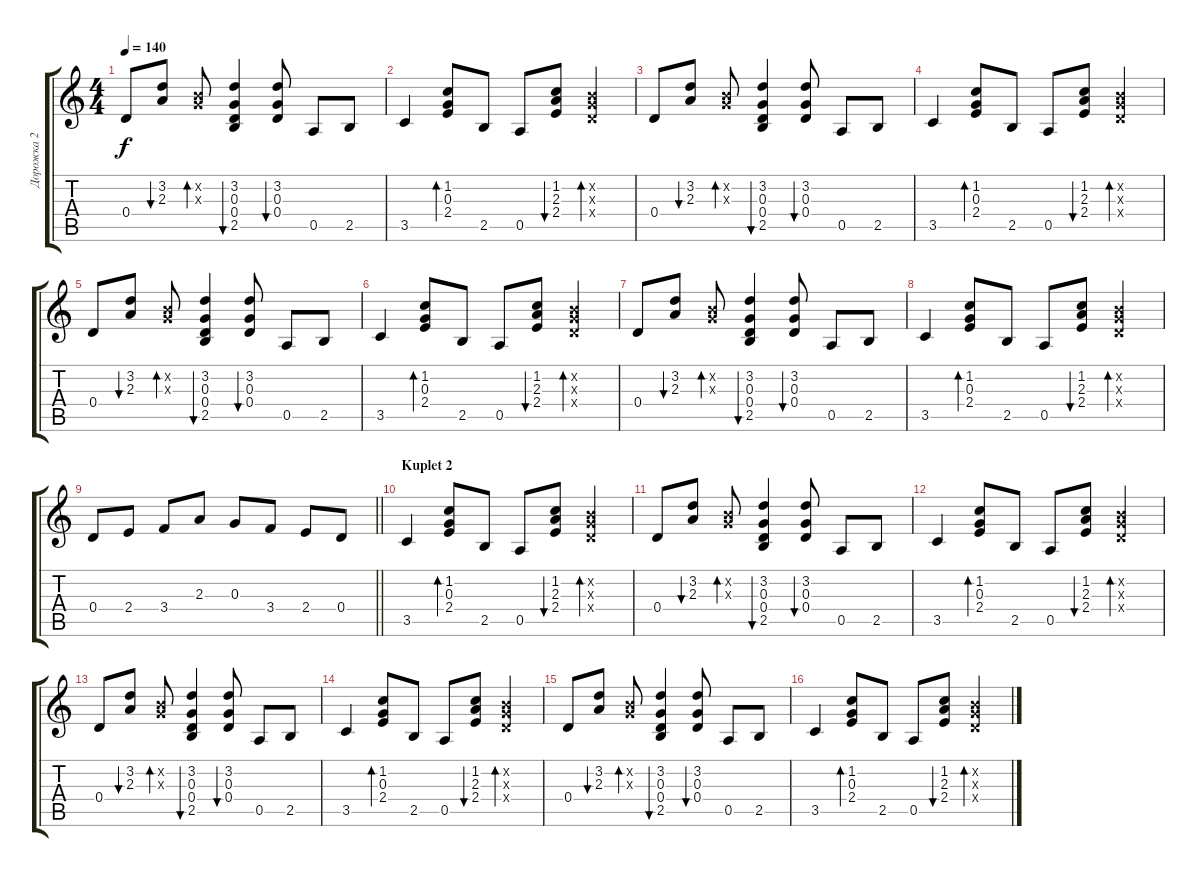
\track ("Дорожка 2" "Дорожка 2") {instrument acousticguitarsteel}
\staff {score tabs}
\tuning (E4 B3 G3 D3 A2 E2) {hide}
\ts (4 4)
\tempo 140
\clef g2
\ks c
0.4.8{dy f} (3.2 2.3).8{bu 60} (0.2{x} 0.3{x}).8{bd 60} (3.2 0.3 0.4 2.5).4{bu 60} (3.2 0.3 0.4).8{bu 60} 0.5.8 2.5.8 |
3.5.4 (1.2 0.3 2.4).8{bd 60} 2.5.8 0.5.8 (1.2 2.3 2.4).8{bu 60} (0.2{x} 0.3{x} 0.4{x}).4{bd 60} |
0.4.8 (3.2 2.3).8{bu 60} (0.2{x} 0.3{x}).8{bd 60} (3.2 0.3 0.4 2.5).4{bu 60} (3.2 0.3 0.4).8{bu 60} 0.5.8 2.5.8 |
3.5.4 (1.2 0.3 2.4).8{bd 60} 2.5.8 0.5.8 (1.2 2.3 2.4).8{bu 60} (0.2{x} 0.3{x} 0.4{x}).4{bd 60} |
0.4.8 (3.2 2.3).8{bu 60} (0.2{x} 0.3{x}).8{bd 60} (3.2 0.3 0.4 2.5).4{bu 60} (3.2 0.3 0.4).8{bu 60} 0.5.8 2.5.8 |
3.5.4 (1.2 0.3 2.4).8{bd 60} 2.5.8 0.5.8 (1.2 2.3 2.4).8{bu 60} (0.2{x} 0.3{x} 0.4{x}).4{bd 60} |
0.4.8 (3.2 2.3).8{bu 60} (0.2{x} 0.3{x}).8{bd 60} (3.2 0.3 0.4 2.5).4{bu 60} (3.2 0.3 0.4).8{bu 60} 0.5.8 2.5.8 |
3.5.4 (1.2 0.3 2.4).8{bd 60} 2.5.8 0.5.8 (1.2 2.3 2.4).8{bu 60} (0.2{x} 0.3{x} 0.4{x}).4{bd 60} |
\barLineRight lightlight
0.4.8 2.4.8 3.4.8 2.3.8 0.3.8 3.4.8 2.4.8 0.4.8 |
\section ("" "Kuplet 2")
3.5.4 (1.2 0.3 2.4).8{bd 60} 2.5.8 0.5.8 (1.2 2.3 2.4).8{bu 60} (0.2{x} 0.3{x} 0.4{x}).4{bd 60} |
0.4.8 (3.2 2.3).8{bu 60} (0.2{x} 0.3{x}).8{bd 60} (3.2 0.3 0.4 2.5).4{bu 60} (3.2 0.3 0.4).8{bu 60} 0.5.8 2.5.8 |
3.5.4 (1.2 0.3 2.4).8{bd 60} 2.5.8 0.5.8 (1.2 2.3 2.4).8{bu 60} (0.2{x} 0.3{x} 0.4{x}).4{bd 60} |
0.4.8 (3.2 2.3).8{bu 60} (0.2{x} 0.3{x}).8{bd 60} (3.2 0.3 0.4 2.5).4{bu 60} (3.2 0.3 0.4).8{bu 60} 0.5.8 2.5.8 |
3.5.4 (1.2 0.3 2.4).8{bd 60} 2.5.8 0.5.8 (1.2 2.3 2.4).8{bu 60} (0.2{x} 0.3{x} 0.4{x}).4{bd 60} |
0.4.8 (3.2 2.3).8{bu 60} (0.2{x} 0.3{x}).8{bd 60} (3.2 0.3 0.4 2.5).4{bu 60} (3.2 0.3 0.4).8{bu 60} 0.5.8 2.5.8 |
3.5.4 (1.2 0.3 2.4).8{bd 60} 2.5.8 0.5.8 (1.2 2.3 2.4).8{bu 60} (0.2{x} 0.3{x} 0.4{x}).4{bd 60}
